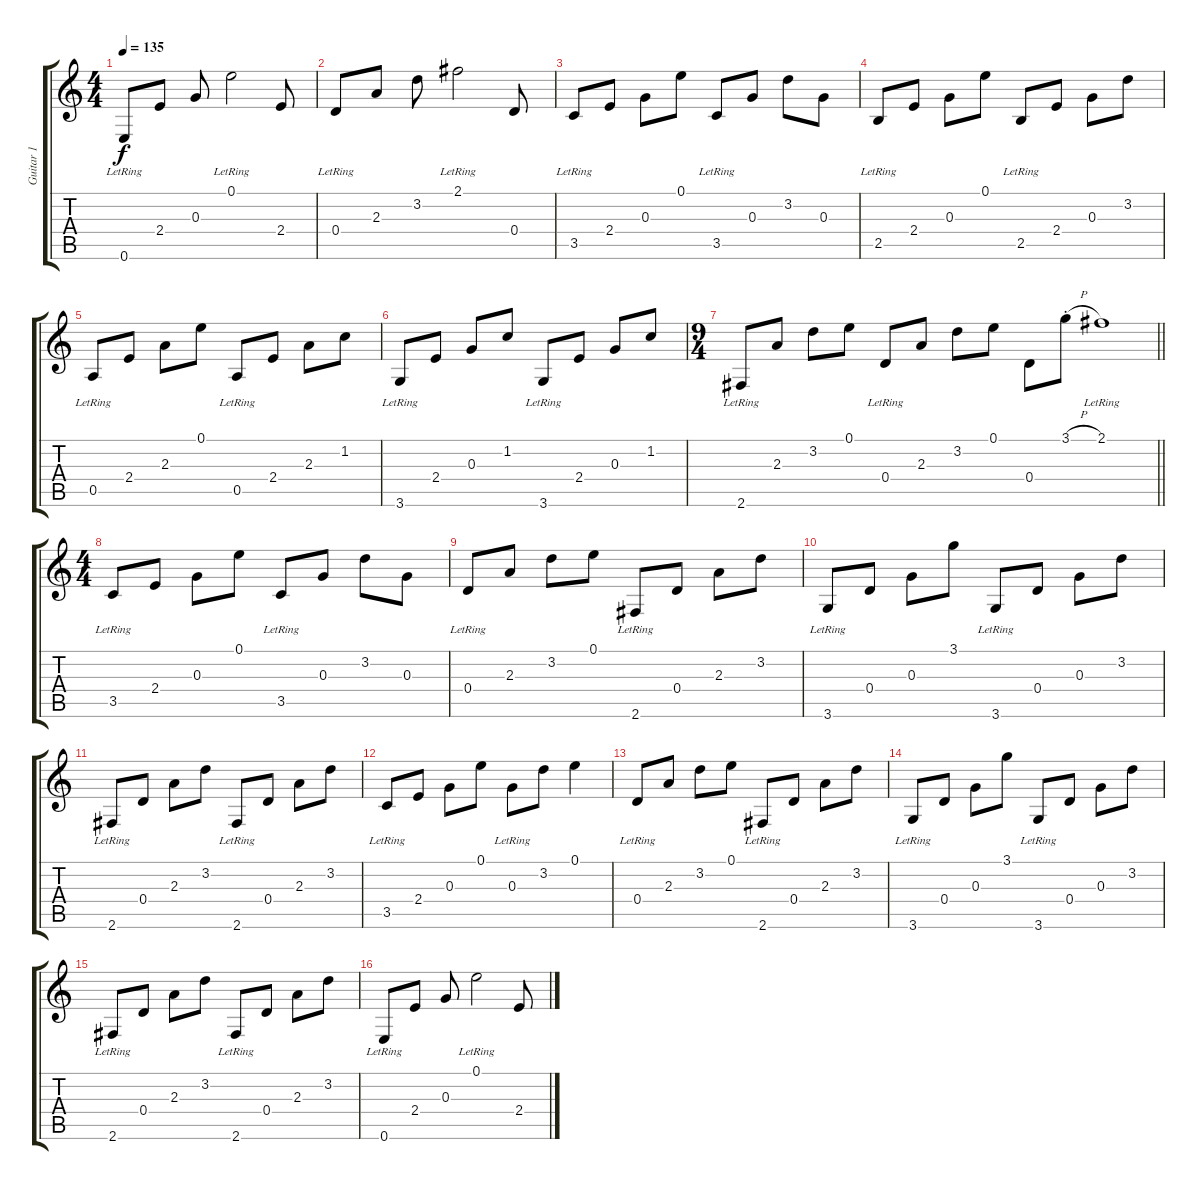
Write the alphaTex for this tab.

\track ("Guitar 1" "Guitar 1") {instrument acousticguitarnylon}
\staff {score tabs}
\tuning (E4 B3 G3 D3 A2 E2) {hide}
\ts (4 4)
\tempo 135
\clef g2
\ks c
0.6{lr}.8{dy f} 2.4.8 0.3.8 0.1{lr}.2 2.4.8 |
0.4{lr}.8 2.3.8 3.2.8 2.1{lr}.2 0.4.8 |
3.5{lr}.8 2.4.8 0.3.8 0.1.8 3.5{lr}.8 0.3.8 3.2.8 0.3.8 |
2.5{lr}.8 2.4.8 0.3.8 0.1.8 2.5{lr}.8 2.4.8 0.3.8 3.2.8 |
0.5{lr}.8 2.4.8 2.3.8 0.1.8 0.5{lr}.8 2.4.8 2.3.8 1.2.8 |
3.6{lr}.8 2.4.8 0.3.8 1.2.8 3.6{lr}.8 2.4.8 0.3.8 1.2.8 |
\ts (9 4)
\barLineRight lightlight
2.6{lr}.8 2.3.8 3.2.8 0.1.8 0.4{lr}.8 2.3.8 3.2.8 0.1.8 0.4.8 3.1{h st}.8 2.1{lr}.1 |
\ts (4 4)
3.5{lr}.8 2.4.8 0.3.8 0.1.8 3.5{lr}.8 0.3.8 3.2.8 0.3.8 |
0.4{lr}.8 2.3.8 3.2.8 0.1.8 2.6{lr}.8 0.4.8 2.3.8 3.2.8 |
3.6{lr}.8 0.4.8 0.3.8 3.1.8 3.6{lr}.8 0.4.8 0.3.8 3.2.8 |
2.6{lr}.8 0.4.8 2.3.8 3.2.8 2.6{lr}.8 0.4.8 2.3.8 3.2.8 |
3.5{lr}.8 2.4.8 0.3.8 0.1.8 0.3{lr}.8 3.2.8 0.1.4 |
0.4{lr}.8 2.3.8 3.2.8 0.1.8 2.6{lr}.8 0.4.8 2.3.8 3.2.8 |
3.6{lr}.8 0.4.8 0.3.8 3.1.8 3.6{lr}.8 0.4.8 0.3.8 3.2.8 |
2.6{lr}.8 0.4.8 2.3.8 3.2.8 2.6{lr}.8 0.4.8 2.3.8 3.2.8 |
0.6{lr}.8 2.4.8 0.3.8 0.1{lr}.2 2.4.8
